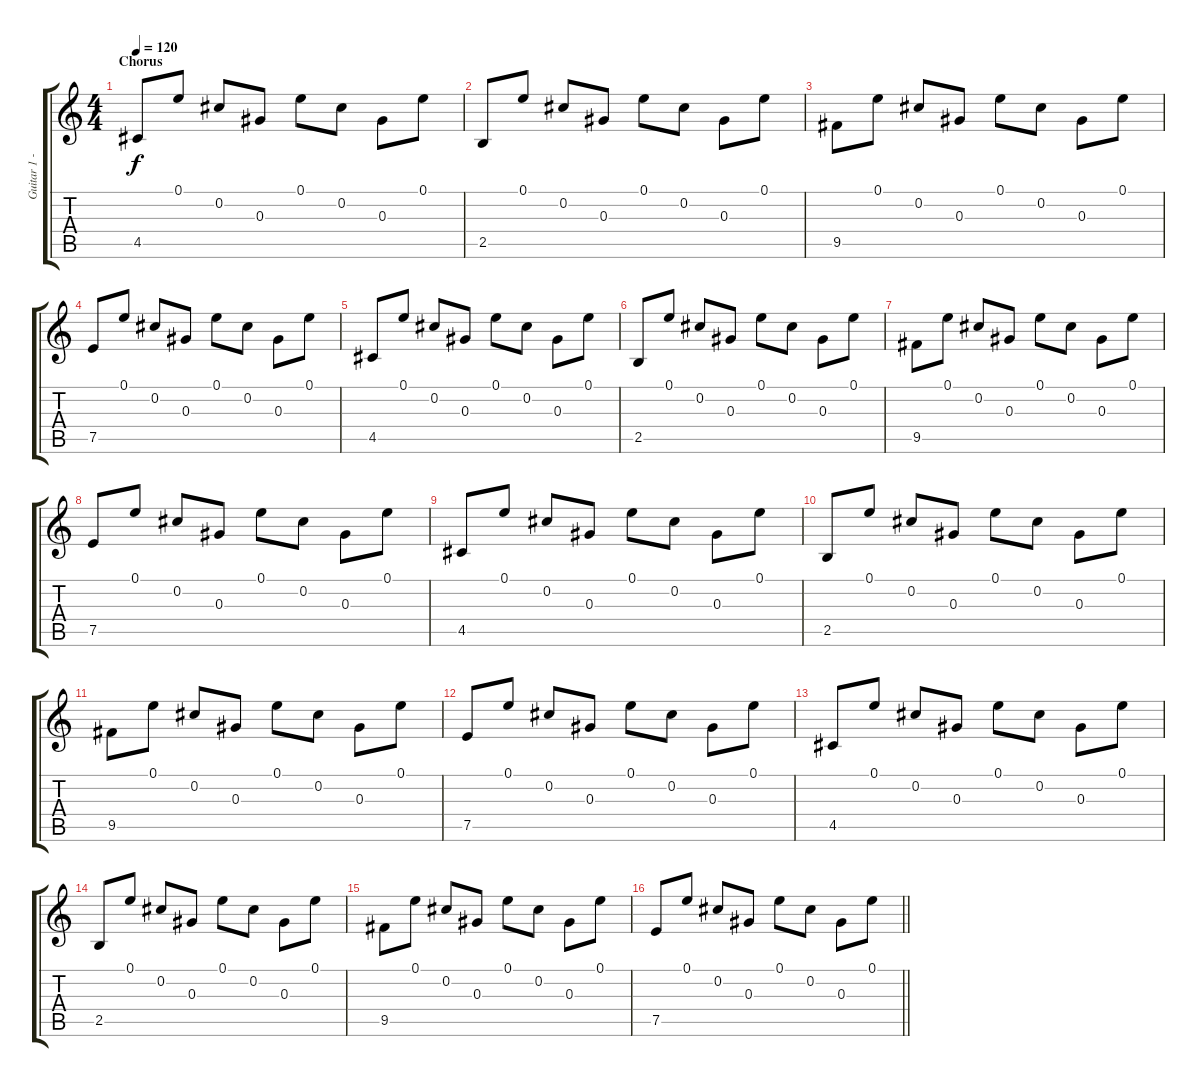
\track ("Guitar 1 - Clean" "Guitar 1 -") {instrument acousticguitarsteel}
\staff {score tabs}
\tuning (E4 Db4 Ab3 D3 A2 E2) {hide}
\ts (4 4)
\section ("" "Chorus")
\tempo 120
\clef g2
\ks c
4.5.8{dy f} 0.1.8 0.2.8 0.3.8 0.1.8 0.2.8 0.3.8 0.1.8 |
2.5.8 0.1.8 0.2.8 0.3.8 0.1.8 0.2.8 0.3.8 0.1.8 |
9.5.8 0.1.8 0.2.8 0.3.8 0.1.8 0.2.8 0.3.8 0.1.8 |
7.5.8 0.1.8 0.2.8 0.3.8 0.1.8 0.2.8 0.3.8 0.1.8 |
4.5.8 0.1.8 0.2.8 0.3.8 0.1.8 0.2.8 0.3.8 0.1.8 |
2.5.8 0.1.8 0.2.8 0.3.8 0.1.8 0.2.8 0.3.8 0.1.8 |
9.5.8 0.1.8 0.2.8 0.3.8 0.1.8 0.2.8 0.3.8 0.1.8 |
7.5.8 0.1.8 0.2.8 0.3.8 0.1.8 0.2.8 0.3.8 0.1.8 |
4.5.8 0.1.8 0.2.8 0.3.8 0.1.8 0.2.8 0.3.8 0.1.8 |
2.5.8 0.1.8 0.2.8 0.3.8 0.1.8 0.2.8 0.3.8 0.1.8 |
9.5.8 0.1.8 0.2.8 0.3.8 0.1.8 0.2.8 0.3.8 0.1.8 |
7.5.8 0.1.8 0.2.8 0.3.8 0.1.8 0.2.8 0.3.8 0.1.8 |
4.5.8 0.1.8 0.2.8 0.3.8 0.1.8 0.2.8 0.3.8 0.1.8 |
2.5.8 0.1.8 0.2.8 0.3.8 0.1.8 0.2.8 0.3.8 0.1.8 |
9.5.8 0.1.8 0.2.8 0.3.8 0.1.8 0.2.8 0.3.8 0.1.8 |
\barLineRight lightlight
7.5.8 0.1.8 0.2.8 0.3.8 0.1.8 0.2.8 0.3.8 0.1.8
